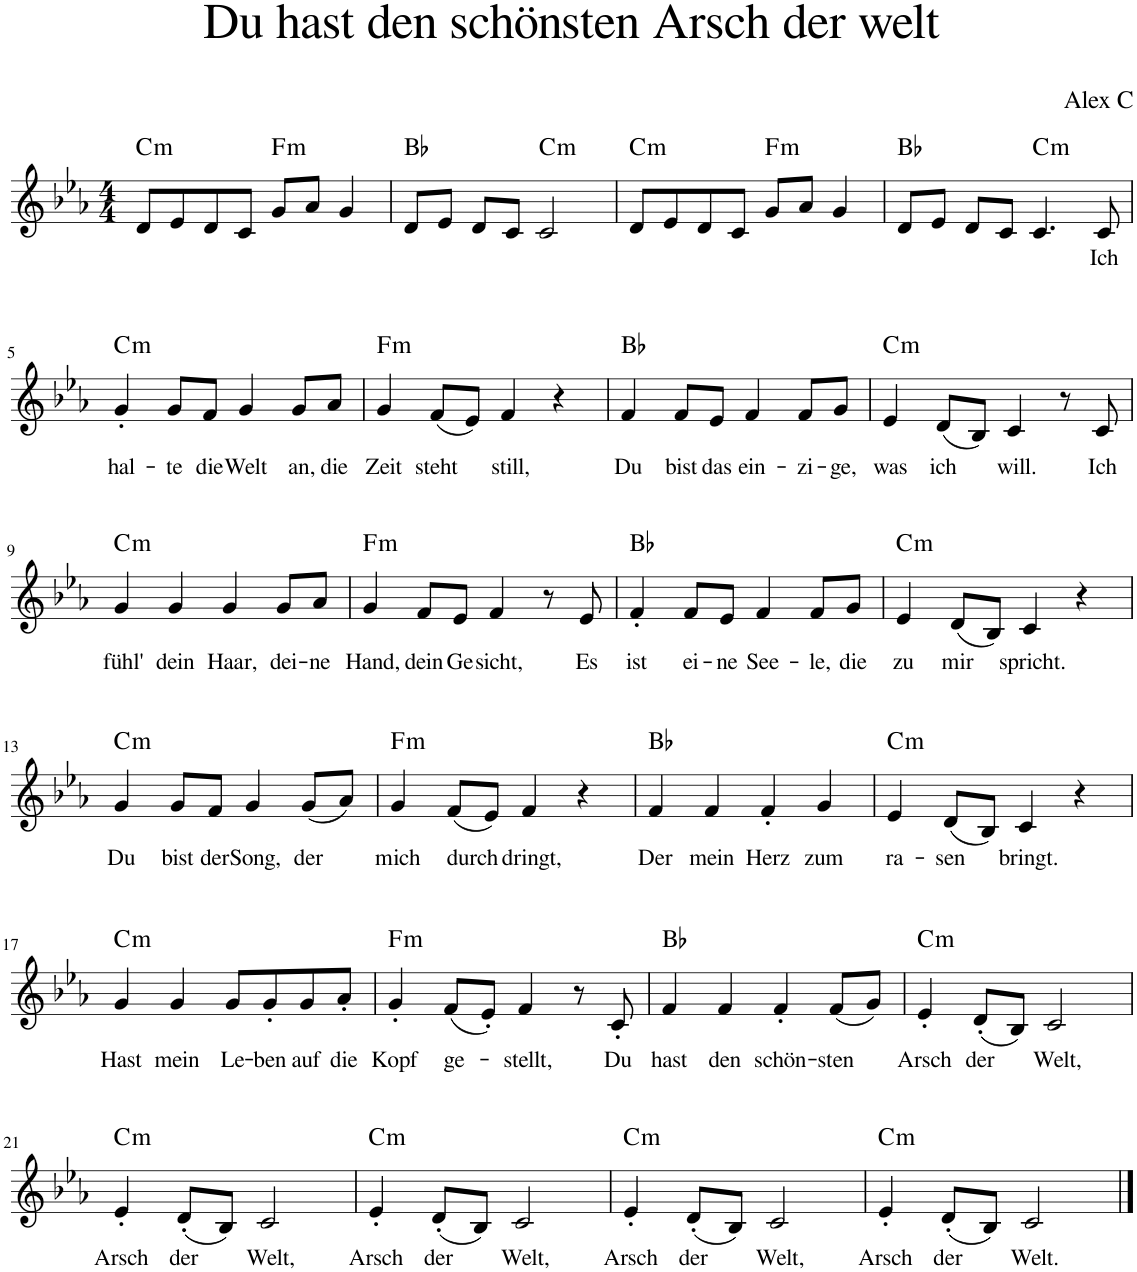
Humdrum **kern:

**kern	**text	**harte
*part1	*part1	*part1
*staff1	*staff1	*
*I"Piano	*	*
*I'Pno.	*	*
*clefG2	*	*
*k[b-e-a-]	*	*
*M4/4	*	*
=1	=1	=1
!	!	!LO:H:kt=m
8d/L	.	C:min
8e-/	.	.
8d/	.	.
8c/J	.	.
!	!	!LO:H:kt=m
8g/L	.	F:min
8a-/J	.	.
4g/	.	.
=2	=2	=2
8d/L	.	Bb:maj
8e-/J	.	.
8d/L	.	.
8c/J	.	.
!	!	!LO:H:kt=m
2c/	.	C:min
=3	=3	=3
!	!	!LO:H:kt=m
8d/L	.	C:min
8e-/	.	.
8d/	.	.
8c/J	.	.
!	!	!LO:H:kt=m
8g/L	.	F:min
8a-/J	.	.
4g/	.	.
=4	=4	=4
8d/L	.	Bb:maj
8e-/J	.	.
8d/L	.	.
8c/J	.	.
!	!	!LO:H:kt=m
4.c/	.	C:min
!	!LO:LY:b	!
8c/	Ich	.
!!LO:LB:g=z
=5	=5	=5
!	!LO:LY:b	!LO:H:kt=m
4g'/	hal-	C:min
!	!LO:LY:b	!
8g/L	-te	.
!	!LO:LY:b	!
8f/J	die	.
!	!LO:LY:b	!
4g/	Welt	.
!	!LO:LY:b	!
8g/L	an,	.
!	!LO:LY:b	!
8a-/J	die	.
=6	=6	=6
!	!LO:LY:b	!LO:H:kt=m
4g/	Zeit	F:min
!	!LO:LY:b	!
(8f/L	steht	.
8e-/J)	.	.
!	!LO:LY:b	!
4f/	still,	.
4r	.	.
=7	=7	=7
!	!LO:LY:b	!
4f/	Du	Bb:maj
!	!LO:LY:b	!
8f/L	bist	.
!	!LO:LY:b	!
8e-/J	das	.
!	!LO:LY:b	!
4f/	ein-	.
!	!LO:LY:b	!
8f/L	-zi-	.
!	!LO:LY:b	!
8g/J	-ge,	.
=8	=8	=8
!	!LO:LY:b	!LO:H:kt=m
4e-/	was	C:min
!	!LO:LY:b	!
(8d/L	ich	.
8B-/J)	.	.
!	!LO:LY:b	!
4c/	will.	.
8r	.	.
!	!LO:LY:b	!
8c/	Ich	.
!!LO:LB:g=z
=9	=9	=9
!	!LO:LY:b	!LO:H:kt=m
4g/	fühl'	C:min
!	!LO:LY:b	!
4g/	dein	.
!	!LO:LY:b	!
4g/	Haar,	.
!	!LO:LY:b	!
8g/L	dei-	.
!	!LO:LY:b	!
8a-/J	-ne	.
=10	=10	=10
!	!LO:LY:b	!LO:H:kt=m
4g/	Hand,	F:min
!	!LO:LY:b	!
8f/L	dein	.
!	!LO:LY:b	!
8e-/J	Ge-	.
!	!LO:LY:b	!
4f/	-sicht,	.
8r	.	.
!	!LO:LY:b	!
8e-/	Es	.
=11	=11	=11
!	!LO:LY:b	!
4f'/	ist	Bb:maj
!	!LO:LY:b	!
8f/L	ei-	.
!	!LO:LY:b	!
8e-/J	-ne	.
!	!LO:LY:b	!
4f/	See-	.
!	!LO:LY:b	!
8f/L	-le,	.
!	!LO:LY:b	!
8g/J	die	.
=12	=12	=12
!	!LO:LY:b	!LO:H:kt=m
4e-/	zu	C:min
!	!LO:LY:b	!
(8d/L	mir	.
8B-/J)	.	.
!	!LO:LY:b	!
4c/	spricht.	.
4r	.	.
!!LO:LB:g=z
=13	=13	=13
!	!LO:LY:b	!LO:H:kt=m
4g/	Du	C:min
!	!LO:LY:b	!
8g/L	bist	.
!	!LO:LY:b	!
8f/J	der	.
!	!LO:LY:b	!
4g/	Song,	.
!	!LO:LY:b	!
(8g/L	der	.
8a-/J)	.	.
=14	=14	=14
!	!LO:LY:b	!LO:H:kt=m
4g/	mich	F:min
!	!LO:LY:b	!
(8f/L	durch-	.
8e-/J)	.	.
!	!LO:LY:b	!
4f/	-dringt,	.
4r	.	.
=15	=15	=15
!	!LO:LY:b	!
4f/	Der	Bb:maj
!	!LO:LY:b	!
4f/	mein	.
!	!LO:LY:b	!
4f'/	Herz	.
!	!LO:LY:b	!
4g/	zum	.
=16	=16	=16
!	!LO:LY:b	!LO:H:kt=m
4e-/	ra-	C:min
!	!LO:LY:b	!
(8d/L	-sen	.
8B-/J)	.	.
!	!LO:LY:b	!
4c/	bringt.	.
4r	.	.
!!LO:LB:g=z
=17	=17	=17
!	!LO:LY:b	!LO:H:kt=m
4g/	Hast	C:min
!	!LO:LY:b	!
4g/	mein	.
!	!LO:LY:b	!
8g/L	Le-	.
!	!LO:LY:b	!
8g'/	-ben	.
!	!LO:LY:b	!
8g/	auf	.
!	!LO:LY:b	!
8a-'/J	die	.
=18	=18	=18
!	!LO:LY:b	!LO:H:kt=m
4g'/	Kopf	F:min
!	!LO:LY:b	!
(8f/L	ge-	.
8e-'/J)	.	.
!	!LO:LY:b	!
4f/	-stellt,	.
8r	.	.
!	!LO:LY:b	!
8c'/	Du	.
=19	=19	=19
!	!LO:LY:b	!
4f/	hast	Bb:maj
!	!LO:LY:b	!
4f/	den	.
!	!LO:LY:b	!
4f'/	schön-	.
!	!LO:LY:b	!
(8f/L	-sten	.
8g/J)	.	.
=20	=20	=20
!	!LO:LY:b	!LO:H:kt=m
4e-'/	Arsch	C:min
!	!LO:LY:b	!
(8d'/L	der	.
8B-/J)	.	.
!	!LO:LY:b	!
2c/	Welt,	.
!!LO:LB:g=z
=21	=21	=21
!	!LO:LY:b	!LO:H:kt=m
4e-'/	Arsch	C:min
!	!LO:LY:b	!
(8d'/L	der	.
8B-/J)	.	.
!	!LO:LY:b	!
2c/	Welt,	.
=22	=22	=22
!	!LO:LY:b	!LO:H:kt=m
4e-'/	Arsch	C:min
!	!LO:LY:b	!
(8d'/L	der	.
8B-/J)	.	.
!	!LO:LY:b	!
2c/	Welt,	.
=23	=23	=23
!	!LO:LY:b	!LO:H:kt=m
4e-'/	Arsch	C:min
!	!LO:LY:b	!
(8d'/L	der	.
8B-/J)	.	.
!	!LO:LY:b	!
2c/	Welt,	.
=24	=24	=24
!	!LO:LY:b	!LO:H:kt=m
4e-'/	Arsch	C:min
!	!LO:LY:b	!
(8d'/L	der	.
8B-/J)	.	.
!	!LO:LY:b	!
2c/	Welt.	.
==	==	==
*-	*-	*-
